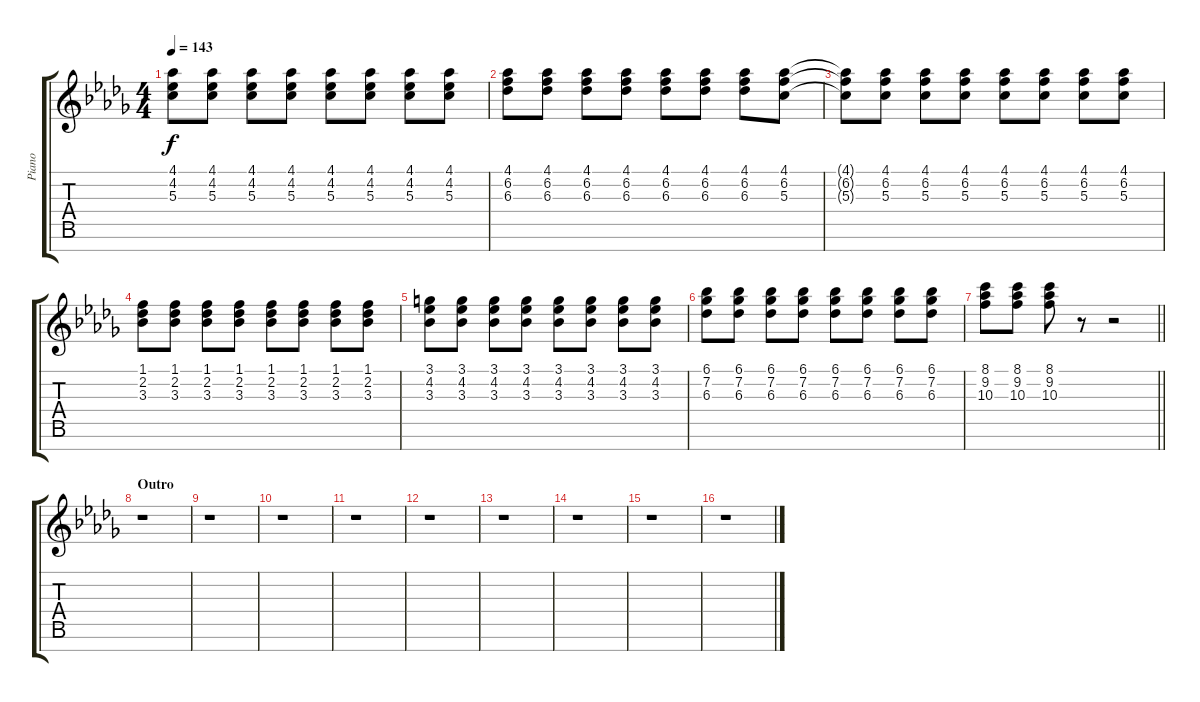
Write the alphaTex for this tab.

\track ("Piano" "Piano") {instrument acousticgrandpiano}
\staff {score tabs}
\tuning (E5 B4 G4 D4 A3 E3 B2) {hide}
\ts (4 4)
\tempo 143
\clef g2
\ks db
(4.1{t} 4.2{t} 5.3{t}).8{dy f} (4.1 4.2 5.3).8 (4.1 4.2 5.3).8 (4.1 4.2 5.3).8 (4.1 4.2 5.3).8 (4.1 4.2 5.3).8 (4.1 4.2 5.3).8 (4.1 4.2 5.3).8 |
(4.1 6.2 6.3).8 (4.1 6.2 6.3).8 (4.1 6.2 6.3).8 (4.1 6.2 6.3).8 (4.1 6.2 6.3).8 (4.1 6.2 6.3).8 (4.1 6.2 6.3).8 (4.1 6.2 5.3).8 |
(4.1{t} 6.2{t} 5.3{t}).8 (4.1 6.2 5.3).8 (4.1 6.2 5.3).8 (4.1 6.2 5.3).8 (4.1 6.2 5.3).8 (4.1 6.2 5.3).8 (4.1 6.2 5.3).8 (4.1 6.2 5.3).8 |
(1.1 2.2 3.3).8 (1.1 2.2 3.3).8 (1.1 2.2 3.3).8 (1.1 2.2 3.3).8 (1.1 2.2 3.3).8 (1.1 2.2 3.3).8 (1.1 2.2 3.3).8 (1.1 2.2 3.3).8 |
(3.1 4.2 3.3).8 (3.1 4.2 3.3).8 (3.1 4.2 3.3).8 (3.1 4.2 3.3).8 (3.1 4.2 3.3).8 (3.1 4.2 3.3).8 (3.1 4.2 3.3).8 (3.1 4.2 3.3).8 |
(6.1 7.2 6.3).8 (6.1 7.2 6.3).8 (6.1 7.2 6.3).8 (6.1 7.2 6.3).8 (6.1 7.2 6.3).8 (6.1 7.2 6.3).8 (6.1 7.2 6.3).8 (6.1 7.2 6.3).8 |
\barLineRight lightlight
(8.1 9.2 10.3).8 (8.1 9.2 10.3).8 (8.1 9.2 10.3).8 r.8 r.2 |
\section ("" "Outro")
r.1 |
r.1 |
r.1 |
r.1 |
r.1 |
r.1 |
r.1 |
r.1 |
r.1
